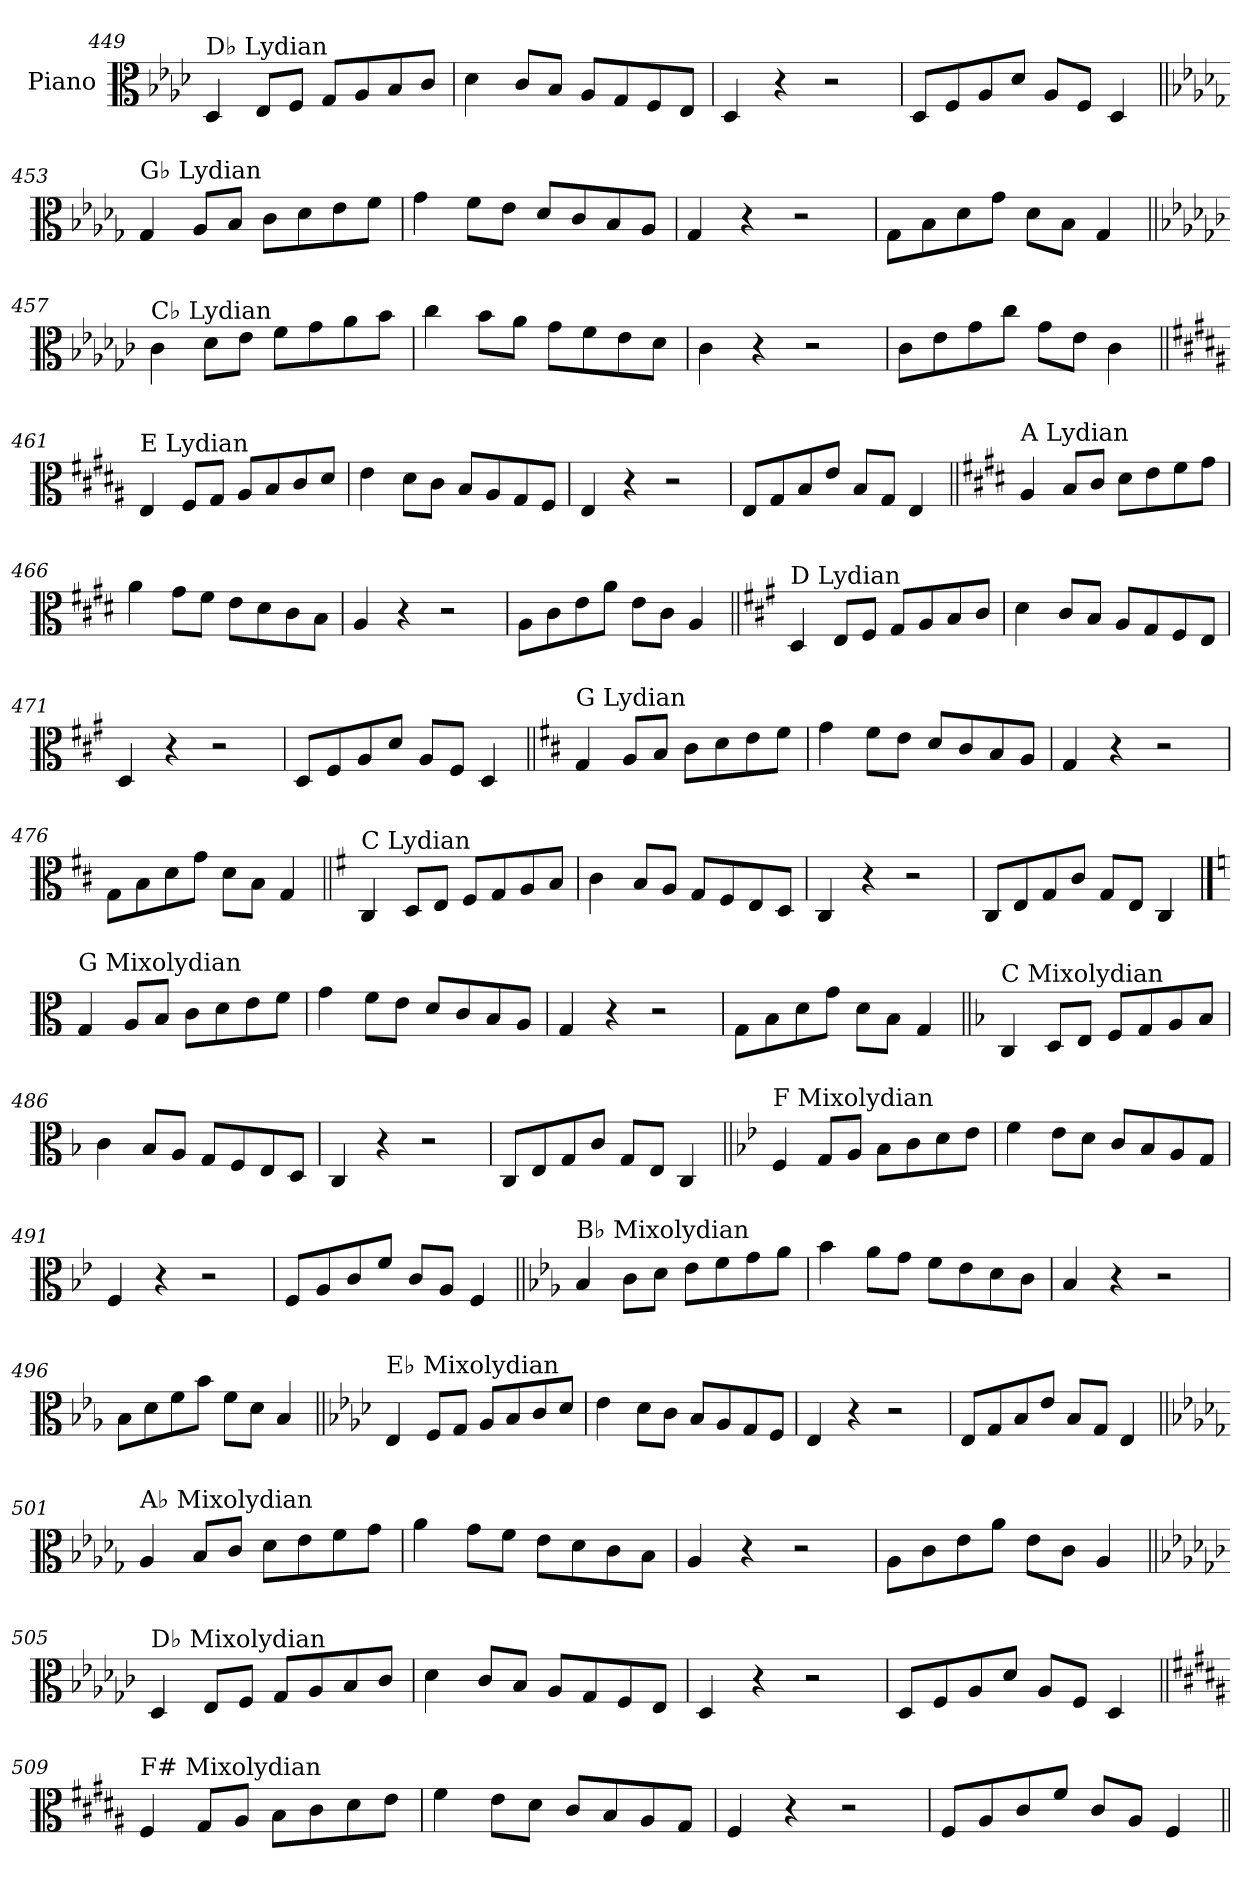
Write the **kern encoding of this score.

**kern
*part1
*staff1
*I"Piano
*I'Pno.
!!LO:LB:g=z
*clefC3
*k[b-e-a-d-]
=449
!LO:TX:a:t=D♭ Lydian
4D-/
8E-/L
8F/J
8G/L
8A-/
8B-/
8c/J
=450
4d-\
8c/L
8B-/J
8A-/L
8G/
8F/
8E-/J
=451
4D-/
4r
2r
=452
8D-/L
8F/
8A-/
8d-/J
8A-/L
8F/J
4D-/
!!LO:LB:g=z
=453||
*k[b-e-a-d-g-]
!LO:TX:a:t=G♭ Lydian
4G-/
8A-/L
8B-/J
8c\L
8d-\
8e-\
8f\J
=454
4g-\
8f\L
8e-\J
8d-/L
8c/
8B-/
8A-/J
=455
4G-/
4r
2r
=456
8G-\L
8B-\
8d-\
8g-\J
8d-\L
8B-\J
4G-/
!!LO:LB:g=z
=457||
*k[b-e-a-d-g-c-]
!LO:TX:a:t=C♭ Lydian
4c-\
8d-\L
8e-\J
8f\L
8g-\
8a-\
8b-\J
=458
4cc-\
8b-\L
8a-\J
8g-\L
8f\
8e-\
8d-\J
=459
4c-\
4r
2r
=460
8c-\L
8e-\
8g-\
8cc-\J
8g-\L
8e-\J
4c-\
!!LO:LB:g=z
=461||
*k[f#c#g#d#a#]
!LO:TX:a:t=E Lydian
4E/
8F#/L
8G#/J
8A#/L
8B/
8c#/
8d#/J
=462
4e\
8d#\L
8c#\J
8B/L
8A#/
8G#/
8F#/J
=463
4E/
4r
2r
=464
8E/L
8G#/
8B/
8e/J
8B/L
8G#/J
4E/
!!LO:LB:g=z
=465||
*k[f#c#g#d#]
!LO:TX:a:t=A Lydian
4A/
8B/L
8c#/J
8d#\L
8e\
8f#\
8g#\J
=466
4a\
8g#\L
8f#\J
8e\L
8d#\
8c#\
8B\J
=467
4A/
4r
2r
=468
8A\L
8c#\
8e\
8a\J
8e\L
8c#\J
4A/
!!LO:LB:g=z
=469||
*k[f#c#g#]
!LO:TX:a:t=D Lydian
4D/
8E/L
8F#/J
8G#/L
8A/
8B/
8c#/J
=470
4d\
8c#/L
8B/J
8A/L
8G#/
8F#/
8E/J
=471
4D/
4r
2r
=472
8D/L
8F#/
8A/
8d/J
8A/L
8F#/J
4D/
!!LO:LB:g=z
=473||
*k[f#c#]
!LO:TX:a:t=G Lydian
4G/
8A/L
8B/J
8c#\L
8d\
8e\
8f#\J
=474
4g\
8f#\L
8e\J
8d/L
8c#/
8B/
8A/J
=475
4G/
4r
2r
=476
8G\L
8B\
8d\
8g\J
8d\L
8B\J
4G/
!!LO:LB:g=z
=477||
*k[f#]
!LO:TX:a:t=C Lydian
4C/
8D/L
8E/J
8F#/L
8G/
8A/
8B/J
=478
4c\
8B/L
8A/J
8G/L
8F#/
8E/
8D/J
=479
4C/
4r
2r
=480
8C/L
8E/
8G/
8c/J
8G/L
8E/J
4C/
!!LO:PB:g=z
==481
*k[]
!LO:TX:a:t=G Mixolydian
4G/
8A/L
8B/J
8c\L
8d\
8e\
8f\J
=482
4g\
8f\L
8e\J
8d/L
8c/
8B/
8A/J
=483
4G/
4r
2r
=484
8G\L
8B\
8d\
8g\J
8d\L
8B\J
4G/
!!LO:LB:g=z
=485||
*k[b-]
!LO:TX:a:t=C Mixolydian
4C/
8D/L
8E/J
8F/L
8G/
8A/
8B-/J
=486
4c\
8B-/L
8A/J
8G/L
8F/
8E/
8D/J
=487
4C/
4r
2r
=488
8C/L
8E/
8G/
8c/J
8G/L
8E/J
4C/
!!LO:LB:g=z
=489||
*k[b-e-]
!LO:TX:a:t=F Mixolydian
4F/
8G/L
8A/J
8B-\L
8c\
8d\
8e-\J
=490
4f\
8e-\L
8d\J
8c/L
8B-/
8A/
8G/J
=491
4F/
4r
2r
=492
8F/L
8A/
8c/
8f/J
8c/L
8A/J
4F/
!!LO:LB:g=z
=493||
*k[b-e-a-]
!LO:TX:a:t=B♭ Mixolydian
4B-/
8c\L
8d\J
8e-\L
8f\
8g\
8a-\J
=494
4b-\
8a-\L
8g\J
8f\L
8e-\
8d\
8c\J
=495
4B-/
4r
2r
=496
8B-\L
8d\
8f\
8b-\J
8f\L
8d\J
4B-/
!!LO:LB:g=z
=497||
*k[b-e-a-d-]
!LO:TX:a:t=E♭ Mixolydian
4E-/
8F/L
8G/J
8A-/L
8B-/
8c/
8d-/J
=498
4e-\
8d-\L
8c\J
8B-/L
8A-/
8G/
8F/J
=499
4E-/
4r
2r
=500
8E-/L
8G/
8B-/
8e-/J
8B-/L
8G/J
4E-/
!!LO:LB:g=z
=501||
*k[b-e-a-d-g-]
!LO:TX:a:t=A♭ Mixolydian
4A-/
8B-/L
8c/J
8d-\L
8e-\
8f\
8g-\J
=502
4a-\
8g-\L
8f\J
8e-\L
8d-\
8c\
8B-\J
=503
4A-/
4r
2r
=504
8A-\L
8c\
8e-\
8a-\J
8e-\L
8c\J
4A-/
!!LO:LB:g=z
=505||
*k[b-e-a-d-g-c-]
!LO:TX:a:t=D♭ Mixolydian
4D-/
8E-/L
8F/J
8G-/L
8A-/
8B-/
8c-/J
=506
4d-\
8c-/L
8B-/J
8A-/L
8G-/
8F/
8E-/J
=507
4D-/
4r
2r
=508
8D-/L
8F/
8A-/
8d-/J
8A-/L
8F/J
4D-/
!!LO:LB:g=z
=509||
*k[f#c#g#d#a#]
!LO:TX:a:t=F# Mixolydian
4F#/
8G#/L
8A#/J
8B\L
8c#\
8d#\
8e\J
=510
4f#\
8e\L
8d#\J
8c#/L
8B/
8A#/
8G#/J
=511
4F#/
4r
2r
=512
8F#/L
8A#/
8c#/
8f#/J
8c#/L
8A#/J
4F#/
=||
*-
